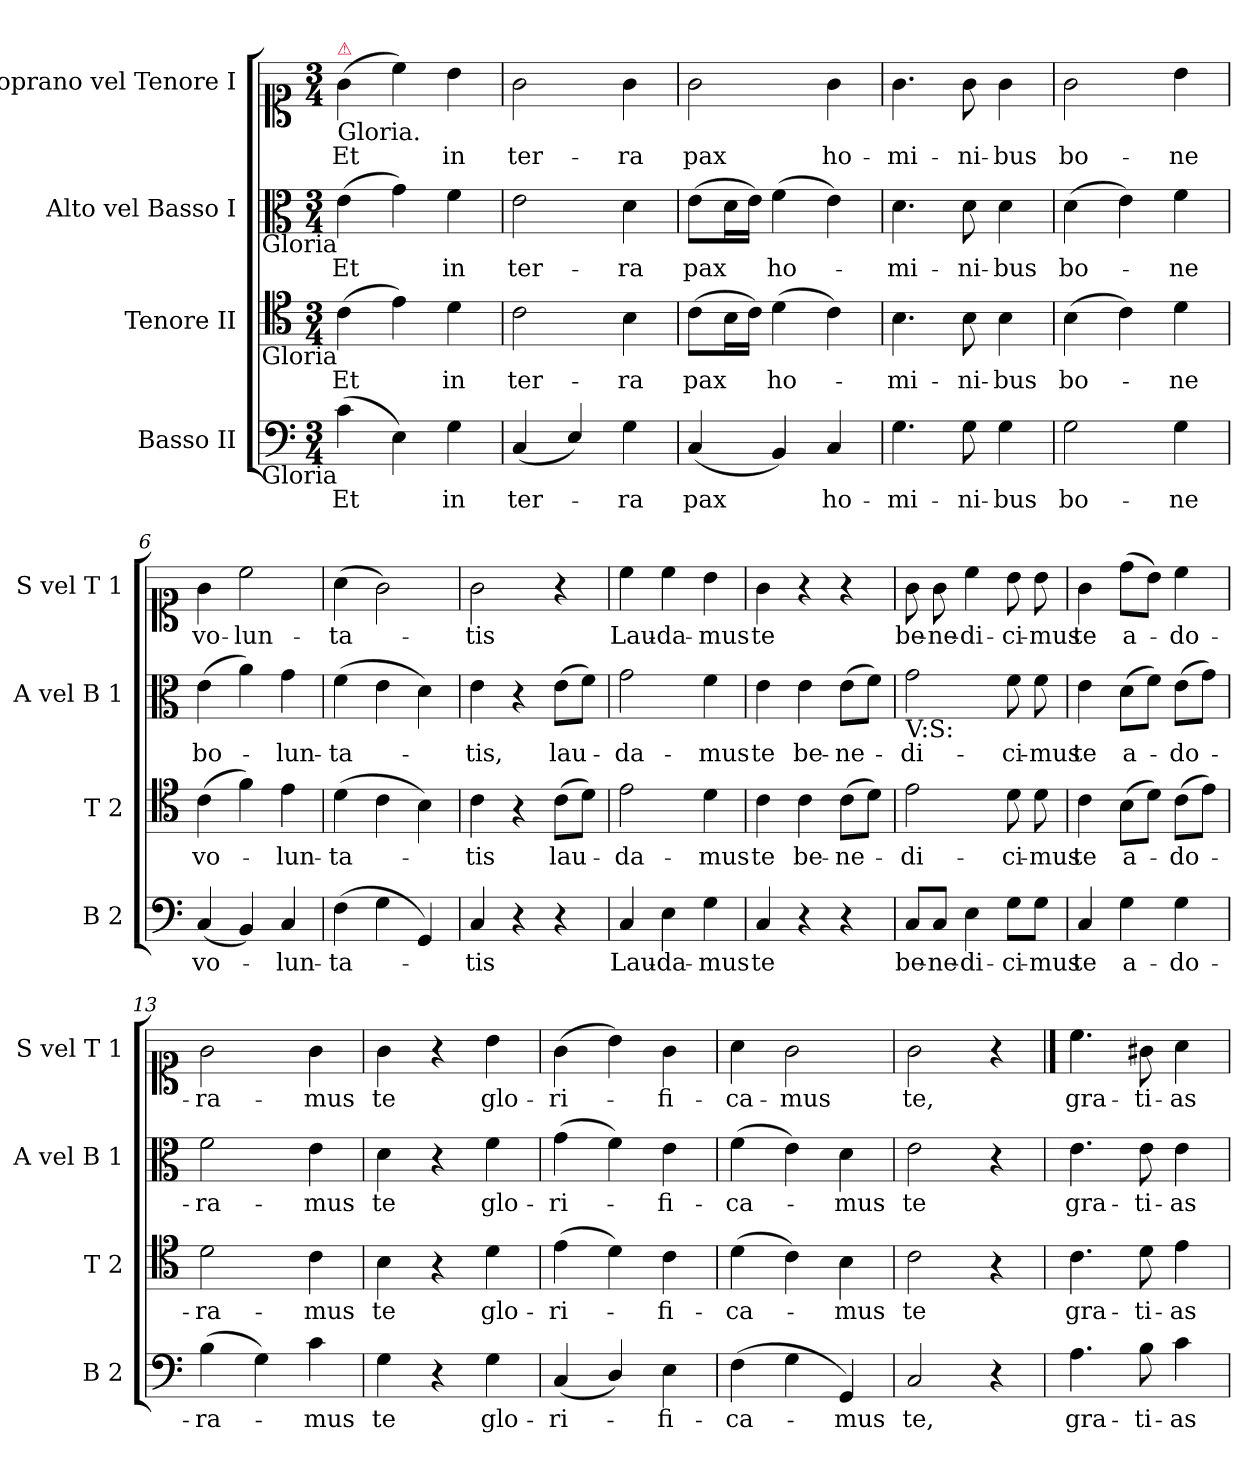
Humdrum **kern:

**kern	**text	**kern	**text	**kern	**text	**kern	**text
*part4	*part4	*part3	*part3	*part2	*part2	*part1	*part1
*staff4	*staff4	*staff3	*staff3	*staff2	*staff2	*staff1	*staff1
*I"Basso II	*	*I"Tenore II	*	*I"Alto vel Basso I	*	*I"Soprano vel Tenore I	*
*I'B 2	*	*I'T 2	*	*I'A vel B 1	*	*I'S vel T 1	*
*clefF4	*	*clefC4	*	*clefC3	*	*clefC1	*
*k[]	*	*k[]	*	*k[]	*	*k[]	*
*M3/4	*	*M3/4	*	*M3/4	*	*M3/4	*
=1	=1	=1	=1	=1	=1	=1	=1
!	!	!	!	!	!	!LO:TX:a:color=crimson:t=⚠	!
!	!	!	!	!	!	!LO:TX:b:t=Gloria.	!
!	!	!	!	!LO:TX:b:rj:t=Gloria	!	!	!
!	!	!LO:TX:b:rj:t=Gloria	!	!	!	!	!
!LO:TX:b:rj:t=Gloria	!	!	!	!	!	!	!
(4c\	Et	(4c\	Et	(4e\	Et	(4g\	Et
4E\)	.	4e\)	.	4g\)	.	4cc\)	.
4G\	in	4d\	in	4f\	in	4b\	in
=2	=2	=2	=2	=2	=2	=2	=2
(>4C/	ter-	2c\	ter-	2e\	ter-	2g\	ter-
4E/)	.	.	.	.	.	.	.
4G\	-ra	4B\	-ra	4d\	-ra	4g\	-ra
=3	=3	=3	=3	=3	=3	=3	=3
(>4C/	pax	(8c\L	pax	(8e\L	pax	2g\	pax
.	.	16B\L	.	16d\L	.	.	.
.	.	16c\JJ)	.	16e\JJ)	.	.	.
4BB/)	.	(4d\	ho-	(4f\	ho-	.	.
4C/	ho-	4c\)	.	4e\)	.	4g\	ho-
=4	=4	=4	=4	=4	=4	=4	=4
4.G\	-mi-	4.B\	-mi-	4.d\	-mi-	4.g\	-mi-
8G\	-ni-	8B\	-ni-	8d\	-ni-	8g\	-ni-
4G\	-bus	4B\	-bus	4d\	-bus	4g\	-bus
=5	=5	=5	=5	=5	=5	=5	=5
2G\	bo-	(4B\	bo-	(4d\	bo-	2g\	bo-
.	.	4c\)	.	4e\)	.	.	.
4G\	-ne	4d\	-ne	4f\	-ne	4b\	-ne
=6	=6	=6	=6	=6	=6	=6	=6
(>4C/	vo-	(4c\	vo-	(4e\	bo-	4g\	vo-
4BB/)	.	4f\)	.	4a\)	.	2cc\	-lun-
4C/	-lun-	4e\	-lun-	4g\	-lun-	.	.
=7	=7	=7	=7	=7	=7	=7	=7
(4F\	ta-	(4d\	-ta-	(4f\	-ta-	(4a\	-ta-
4G\	.	4c\	.	4e\	.	2g\)	.
4GG/)	.	4B\)	.	4d\)	.	.	.
=8	=8	=8	=8	=8	=8	=8	=8
4C/	-tis	4c\	-tis	4e\	-tis,	2g\	-tis
4r	.	4r	.	4r	.	.	.
4r	.	(8c\L	lau-	(8e\L	lau-	4r	.
.	.	8d\J)	.	8f\J)	.	.	.
=9	=9	=9	=9	=9	=9	=9	=9
4C/	Lau-	2e\	-da-	2g\	-da-	4cc\	Lau-
4E\	-da-	.	.	.	.	4cc\	-da-
4G\	-mus	4d\	-mus	4f\	-mus	4b\	-mus
=10	=10	=10	=10	=10	=10	=10	=10
4C/	te	4c\	te	4e\	te	4g\	te
4r	.	4c\	be-	4e\	be-	4r	.
4r	.	(8c\L	-ne-	(8e\L	-ne-	4r	.
.	.	8d\J)	.	8f\J)	.	.	.
=11	=11	=11	=11	=11	=11	=11	=11
8C/L	be-	2e\	-di-	2g\	-di-	8g\	be-
8C/J	-ne-	.	.	.	.	8g\	-ne-
4E\	-di-	.	.	.	.	4cc\	-di-
8G\L	-ci-	8d\	-ci-	8f\	-ci-	8b\	-ci-
8G\J	-mus	8d\	-mus	8f\	-mus	8b\	-mus
!	!	!	!	!LO:TX:b:t=V&colon;S&colon;	!	!	!
=12	=12	=12	=12	=12	=12	=12	=12
4C/	te	4c\	te	4e\	te	4g\	te
4G\	a-	(8B\L	a-	(8d\L	a-	(8dd\L	a-
.	.	8d\J)	.	8f\J)	.	8b\J)	.
4G\	-do-	(8c\L	-do-	(8e\L	-do-	4cc\	-do-
.	.	8e\J)	.	8g\J)	.	.	.
=13	=13	=13	=13	=13	=13	=13	=13
(4B\	-ra-	2d\	-ra-	2f\	-ra-	2g\	-ra-
4G\)	.	.	.	.	.	.	.
4c\	-mus	4c\	-mus	4e\	-mus	4g\	-mus
=14	=14	=14	=14	=14	=14	=14	=14
4G\	te	4B\	te	4d\	te	4g\	te
4r	.	4r	.	4r	.	4r	.
4G\	glo-	4d\	glo-	4f\	glo-	4b\	glo-
=15	=15	=15	=15	=15	=15	=15	=15
(>4C/	-ri-	(4e\	-ri-	(4g\	-ri-	(4g\	-ri-
4D/)	.	4d\)	.	4f\)	.	4b\)	.
4E\	-fi-	4c\	-fi-	4e\	-fi-	4g\	-fi-
=16	=16	=16	=16	=16	=16	=16	=16
(4F\	-ca-	(4d\	-ca-	(4f\	-ca-	4a\	-ca-
4G\	.	4c\)	.	4e\)	.	2g\	-mus
4GG/)	-mus	4B\	-mus	4d\	-mus	.	.
=17	=17	=17	=17	=17	=17	=17	=17
2C/	te,	2c\	te	2e\	te	2g\	te,
4r	.	4r	.	4r	.	4r	.
=18	==18	=18	==18	=18	==18	==18	==18
4.A\	gra-	4.c\	gra-	4.e\	gra-	4.cc\	gra-
8B\	-ti-	8d\	-ti-	8e\	-ti-	8g#X\	-ti-
4c\	-as	4e\	-as	4e\	-as	4a\	-as
=	=	=	=	=	=	=	=
*-	*-	*-	*-	*-	*-	*-	*-
